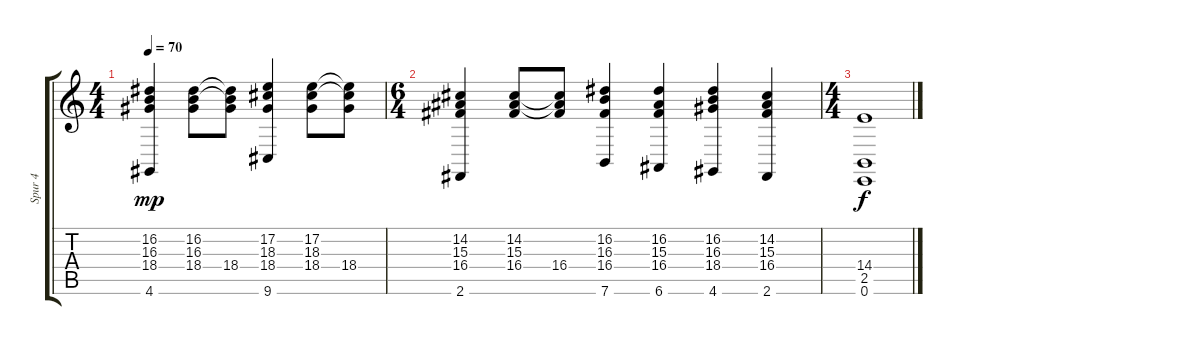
\track ("Spur 4" "Spur 4") {instrument brightacousticpiano}
\staff {score tabs}
\tuning (E4 B3 G3 D3 A2 E2) {hide}
\ts (4 4)
\tempo 70
\clef g2
\ks c
(16.2 16.3 18.4 4.6).4{dy mp} (16.2 16.3 18.4).8 (16.2{t} 16.3{t} 18.4).8 (17.2 18.3 18.4 9.6).4 (17.2 18.3 18.4).8 (17.2{t} 18.3{t} 18.4).8 |
\ts (6 4)
(14.2 15.3 16.4 2.6).4 (14.2 15.3 16.4).8 (14.2{t} 15.3{t} 16.4).8 (16.2 16.3 16.4 7.6).4 (16.2 15.3 16.4 6.6).4 (16.2 16.3 18.4 4.6).4 (14.2 15.3 16.4 2.6).4 |
\ts (4 4)
(14.4 2.5 0.6).1{dy f}
